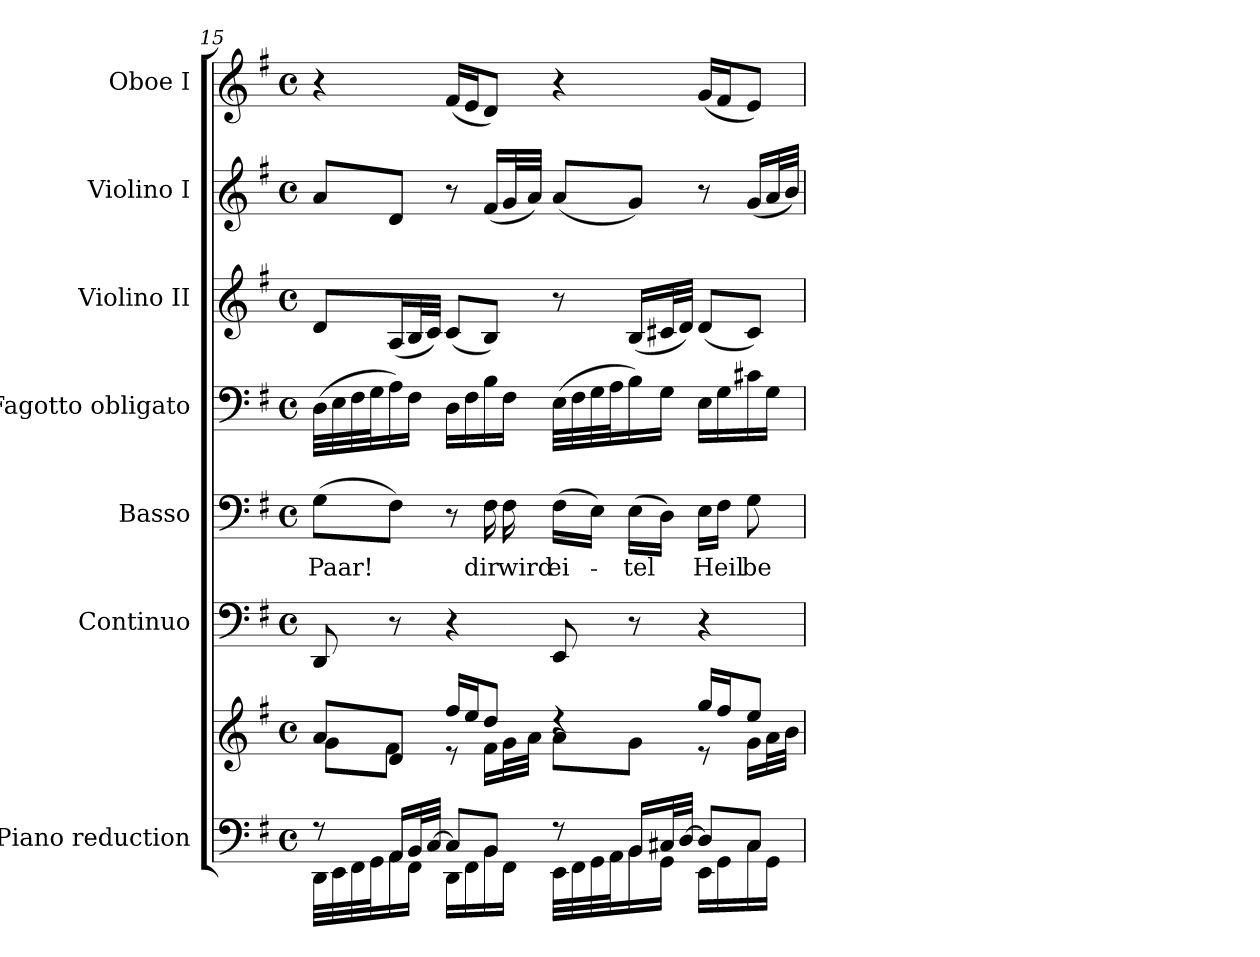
**kern	**kern	**kern	**kern	**text	**kern	**kern	**kern	**kern
*part7	*part7	*part6	*part5	*part5	*part4	*part3	*part2	*part1
*staff8	*staff7	*staff6	*staff5	*staff5	*staff4	*staff3	*staff2	*staff1
*I"Piano reduction	*	*I"Continuo	*I"Basso	*	*I"Fagotto obligato	*I"Violino II	*I"Violino I	*I"Oboe I
*I'Pno	*	*	*	*	*	*I'Vln	*I'Vln	*I'Ob
!!LO:LB:g=z
*clefF4	*clefG2	*clefF4	*clefF4	*	*clefF4	*clefG2	*clefG2	*clefG2
*k[f#]	*k[f#]	*k[f#]	*k[f#]	*	*k[f#]	*k[f#]	*k[f#]	*k[f#]
*M4/4	*M4/4	*M4/4	*M4/4	*	*M4/4	*M4/4	*M4/4	*M4/4
*met(c)	*met(c)	*met(c)	*met(c)	*	*met(c)	*met(c)	*met(c)	*met(c)
=15	=15	=15	=15	=15	=15	=15	=15	=15
*^	*^	*	*	*	*	*	*	*
!	!	!	!	!	!	!LO:LY:b	!	!	!	!
8r	32DD\LLL	8a/L	8g\L	8DD/	(>8G\L	Paar!	(>32D\LLL	8d/L	8a/L	4r
.	32EE\	.	.	.	.	.	32E\	.	.	.
.	32FF#\	.	.	.	.	.	32F#\	.	.	.
.	32GG\J	.	.	.	.	.	32G\J	.	.	.
16AA/LL	16AA\	8d/J	8f#\J	8r	8F#\J)	.	16A\)	(<16A/L	8d/J	.
32BB/L	16FF#\JJ	.	.	.	.	.	16F#\JJ	32B/L	.	.
[32C/JJJ	.	.	.	.	.	.	.	32c/JJJ)	.	.
8C/L]	16DD\LL	16ff#/LL	8r	4r	8r	.	16D\LL	(<8c/L	8r	(<16f#/LL
.	16FF#\	16ee/J	.	.	.	.	16F#\	.	.	16e/J
!	!	!	!	!	!	!LO:LY:b	!	!	!	!
8BB/J	16BB\	8dd/J	16f#\LL	.	16F#\	dir	16B\	8B/J)	(<16f#/LL	8d/J)
!	!	!	!	!	!	!LO:LY:b	!	!	!	!
.	16FF#\JJ	.	32g\L	.	16F#\	wird	16F#\JJ	.	32g/L	.
.	.	.	32a\JJJ	.	.	.	.	.	32a/JJJ)	.
!	!	!	!	!	!	!LO:LY:b	!	!	!	!
8r	32EE\LLL	4rdd	8a\L	8EE/	(>16F#\LL	ei-	(>32E\LLL	8r	(<8a/L	4r
.	32FF#\	.	.	.	.	.	32F#\	.	.	.
.	32GG\	.	.	.	16E\JJ)	.	32G\	.	.	.
.	32AA\J	.	.	.	.	.	32A\J	.	.	.
!	!	!	!	!	!	!LO:LY:b	!	!	!	!
16BB/LL	16BB\	.	8g\J	8r	(>16E\LL	-tel	16B\)	(<16B/LL	8g/J)	.
32C#X/L	16GG\JJ	.	.	.	16D\JJ)	.	16G\JJ	32c#X/L	.	.
[32D/JJJ	.	.	.	.	.	.	.	32d/JJJ)	.	.
!	!	!	!	!	!	!LO:LY:b	!	!	!	!
8D/L]	16EE\LL	16gg/LL	8r	4r	16E\LL	Heil	16E\LL	(<8d/L	8r	(<16g/LL
.	16GG\	16ff#/J	.	.	16F#\JJ	.	16G\	.	.	16f#/J
!	!	!	!	!	!	!LO:LY:b	!	!	!	!
8C#/J	16C#\	8ee/J	16g\LL	.	8G\	be-	16c#X\	8c#/J)	(<16g/LL	8e/J)
.	16GG\JJ	.	32a\L	.	.	.	16G\JJ	.	32a/L	.
.	.	.	32b\JJJ	.	.	.	.	.	32b/JJJ)	.
*v	*v	*	*	*	*	*	*	*	*	*
*	*v	*v	*	*	*	*	*	*	*
=	=	=	=	=	=	=	=	=
*-	*-	*-	*-	*-	*-	*-	*-	*-
